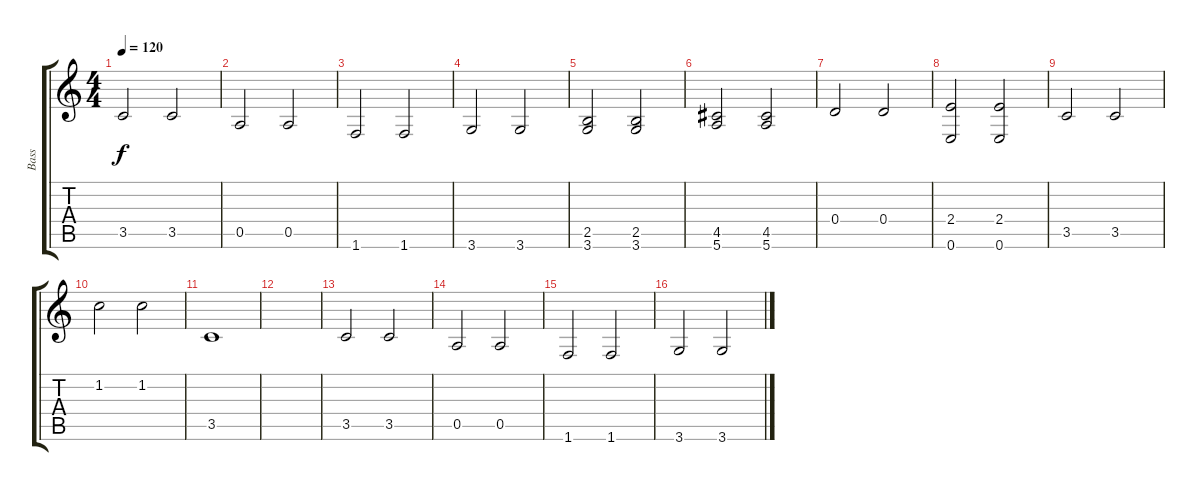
\track ("Bass" "Bass") {instrument electricbassfinger}
\staff {score tabs}
\tuning (E4 B3 G3 D3 A2 E2) {hide}
\ts (4 4)
\tempo 120
\clef g2
\ks c
3.5.2{dy f instrument electricbassfinger} 3.5.2 |
0.5.2 0.5.2 |
1.6.2 1.6.2 |
3.6.2 3.6.2 |
(2.5 3.6).2 (2.5 3.6).2 |
(4.5 5.6).2 (4.5 5.6).2 |
0.4.2 0.4.2 |
(2.4 0.6).2 (2.4 0.6).2 |
3.5.2 3.5.2 |
1.2.2 1.2.2 |
3.5.1 |
|
3.5.2 3.5.2 |
0.5.2 0.5.2 |
1.6.2 1.6.2 |
3.6.2 3.6.2
